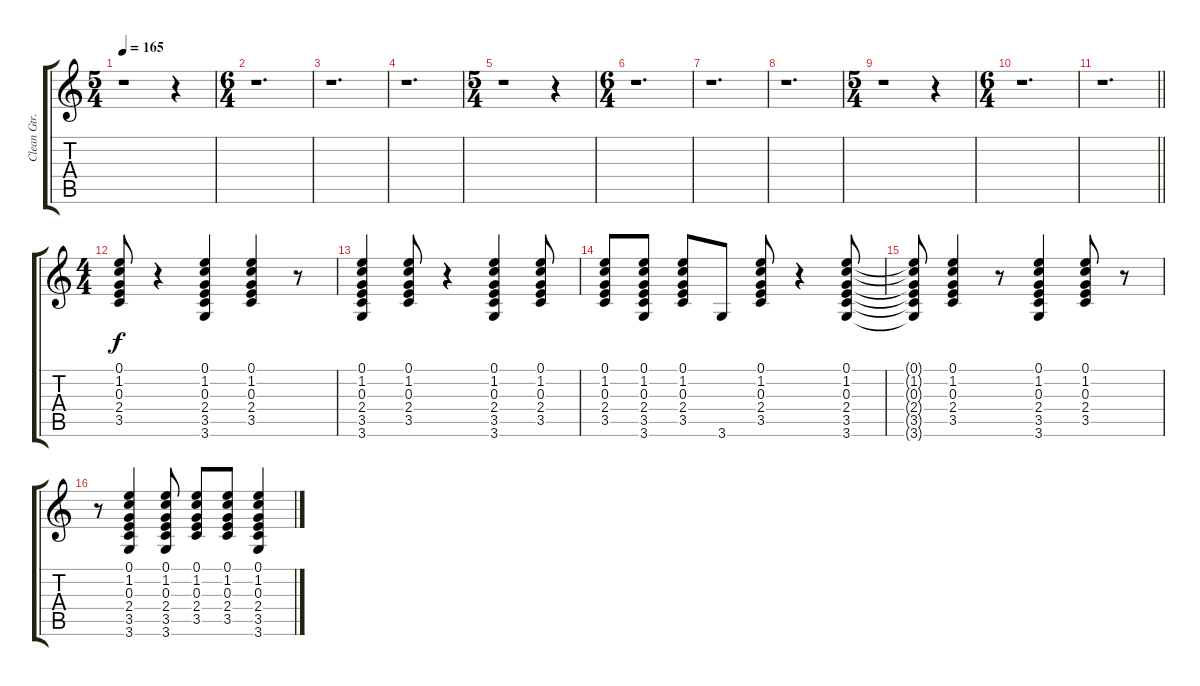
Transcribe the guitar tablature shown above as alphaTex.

\track ("Clean Gtr." "Clean Gtr.") {instrument electricguitarclean}
\staff {score tabs}
\tuning (E4 B3 G3 D3 A2 E2) {hide}
\ts (5 4)
\tempo 165
\clef g2
\ks c
r.1{dy f} r.4 |
\ts (6 4)
r.1{d} |
r.1{d} |
r.1{d} |
\ts (5 4)
r.1 r.4 |
\ts (6 4)
r.1{d} |
r.1{d} |
r.1{d} |
\ts (5 4)
r.1 r.4 |
\ts (6 4)
r.1{d} |
\barLineRight lightlight
r.1{d} |
\ts (4 4)
(0.1 1.2 0.3 2.4 3.5).8 r.4 (0.1 1.2 0.3 2.4 3.5 3.6).4 (0.1 1.2 0.3 2.4 3.5).4 r.8 |
(0.1 1.2 0.3 2.4 3.5 3.6).4 (0.1 1.2 0.3 2.4 3.5).8 r.4 (0.1 1.2 0.3 2.4 3.5 3.6).4 (0.1 1.2 0.3 2.4 3.5).8 |
(0.1 1.2 0.3 2.4 3.5).8 (0.1 1.2 0.3 2.4 3.5 3.6).8 (0.1 1.2 0.3 2.4 3.5).8 3.6.8 (0.1 1.2 0.3 2.4 3.5).8 r.4 (0.1 1.2 0.3 2.4 3.5 3.6).8 |
(0.1{t} 1.2{t} 0.3{t} 2.4{t} 3.5{t} 3.6{t}).8 (0.1 1.2 0.3 2.4 3.5).4 r.8 (0.1 1.2 0.3 2.4 3.5 3.6).4 (0.1 1.2 0.3 2.4 3.5).8 r.8 |
r.8 (0.1 1.2 0.3 2.4 3.5 3.6).4 (0.1 1.2 0.3 2.4 3.5 3.6).8 (0.1 1.2 0.3 2.4 3.5).8 (0.1 1.2 0.3 2.4 3.5).8 (0.1 1.2 0.3 2.4 3.5 3.6).4
